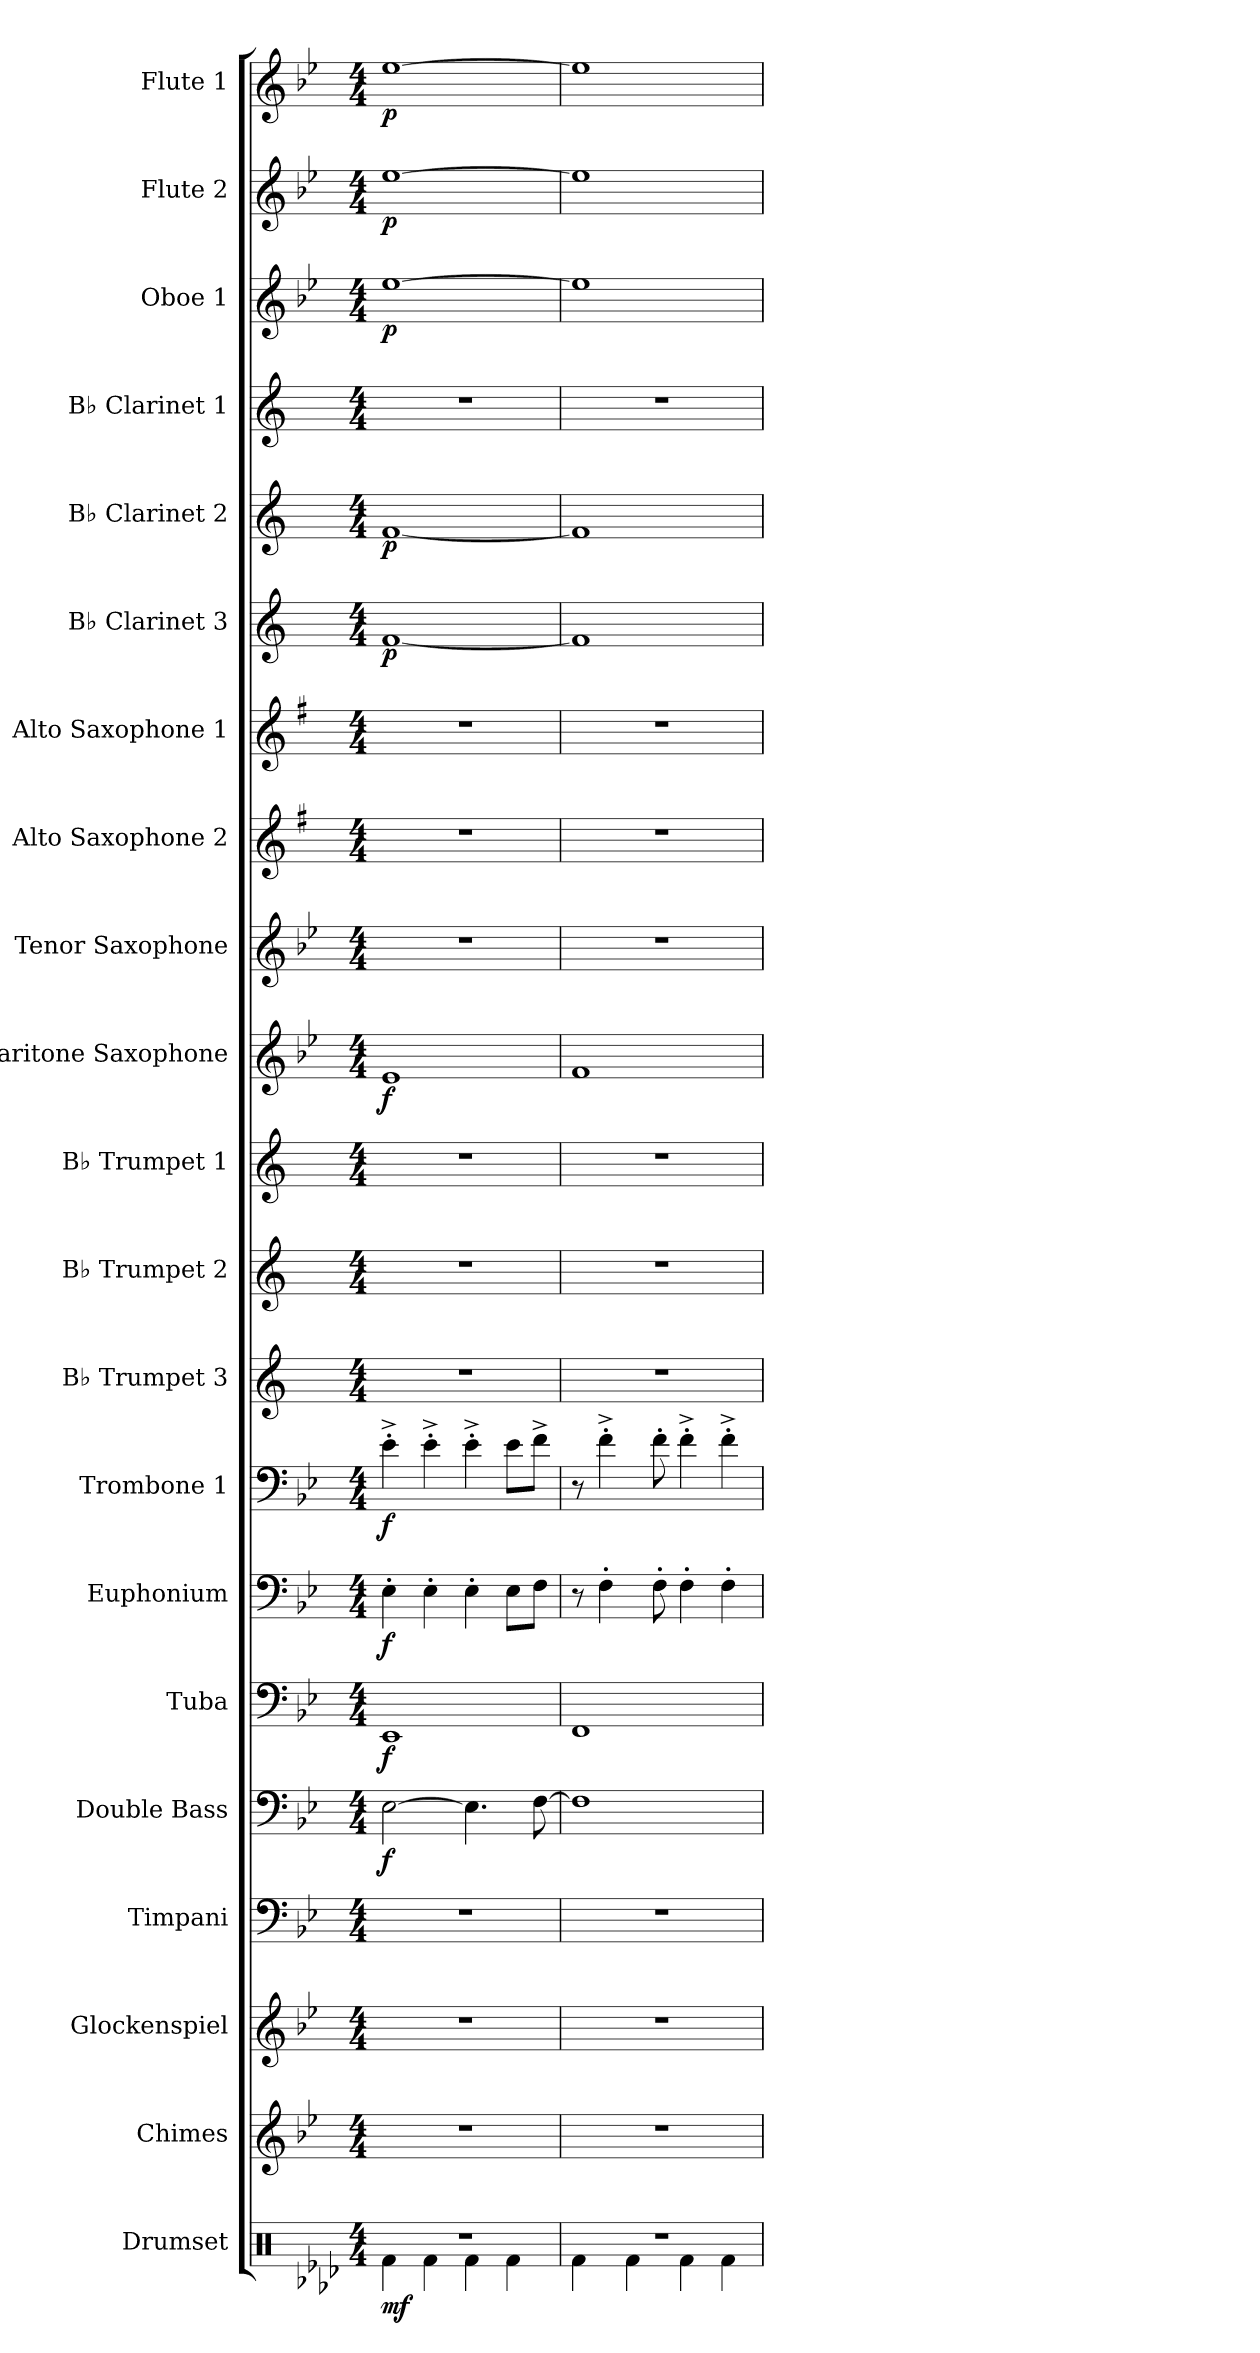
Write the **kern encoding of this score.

**kern	**dynam	**kern	**kern	**kern	**kern	**dynam	**kern	**dynam	**kern	**dynam	**kern	**dynam	**kern	**kern	**kern	**kern	**dynam	**kern	**kern	**kern	**kern	**dynam	**kern	**dynam	**kern	**kern	**dynam	**kern	**dynam	**kern	**dynam
*part21	*part21	*part20	*part19	*part18	*part17	*part17	*part16	*part16	*part15	*part15	*part14	*part14	*part13	*part12	*part11	*part10	*part10	*part9	*part8	*part7	*part6	*part6	*part5	*part5	*part4	*part3	*part3	*part2	*part2	*part1	*part1
*staff21	*staff21	*staff20	*staff19	*staff18	*staff17	*staff17	*staff16	*staff16	*staff15	*staff15	*staff14	*staff14	*staff13	*staff12	*staff11	*staff10	*staff10	*staff9	*staff8	*staff7	*staff6	*staff6	*staff5	*staff5	*staff4	*staff3	*staff3	*staff2	*staff2	*staff1	*staff1
*I"Drumset	*	*I"Chimes	*I"Glockenspiel	*I"Timpani	*I"Double Bass	*	*I"Tuba	*	*I"Euphonium	*	*I"Trombone 1	*	*I"B♭ Trumpet 3	*I"B♭ Trumpet 2	*I"B♭ Trumpet 1	*I"Baritone Saxophone	*	*I"Tenor Saxophone	*I"Alto Saxophone 2	*I"Alto Saxophone 1	*I"B♭ Clarinet 3	*	*I"B♭ Clarinet 2	*	*I"B♭ Clarinet 1	*I"Oboe 1	*	*I"Flute 2	*	*I"Flute 1	*
*I'D. Set	*	*I'Cme.	*I'Glk.	*I'Timp.	*I'Db.	*	*I'Tba.	*	*I'Euph.	*	*I'Tbn. 1	*	*I'B♭ Tpt. 3	*I'B♭ Tpt. 2	*I'B♭ Tpt. 1	*I'Bar. Sax.	*	*I'T. Sax.	*I'A. Sax. 2	*I'A. Sax. 1	*I'B♭ Cl. 3	*	*I'B♭ Cl. 2	*	*I'B♭ Cl. 1	*I'Ob. 1	*	*I'Fl. 2	*	*I'Fl. 1	*
*clefX	*	*clefG2	*clefG2	*clefF4	*clefF4	*	*clefF4	*	*clefF4	*	*clefF4	*	*clefG2	*clefG2	*clefG2	*clefG2	*	*clefG2	*clefG2	*clefG2	*clefG2	*	*clefG2	*	*clefG2	*clefG2	*	*clefG2	*	*clefG2	*
*	*	*	*ITrd-14c-24	*	*ITrd7c12	*	*	*	*	*	*	*	*ITrd1c2	*ITrd1c2	*ITrd1c2	*ITrd12c21	*	*ITrd8c14	*ITrd5c9	*ITrd5c9	*ITrd1c2	*	*ITrd1c2	*	*ITrd1c2	*	*	*	*	*	*
*k[b-e-a-d-]	*	*k[b-e-]	*k[b-e-]	*k[b-e-]	*k[b-e-]	*	*k[b-e-]	*	*k[b-e-]	*	*k[b-e-]	*	*k[b-e-]	*k[b-e-]	*k[b-e-]	*k[b-e-]	*	*k[b-e-]	*k[b-e-]	*k[b-e-]	*k[b-e-]	*	*k[b-e-]	*	*k[b-e-]	*k[b-e-]	*	*k[b-e-]	*	*k[b-e-]	*
*M4/4	*	*M4/4	*M4/4	*M4/4	*M4/4	*	*M4/4	*	*M4/4	*	*M4/4	*	*M4/4	*M4/4	*M4/4	*M4/4	*	*M4/4	*M4/4	*M4/4	*M4/4	*	*M4/4	*	*M4/4	*M4/4	*	*M4/4	*	*M4/4	*
*MM138	*	*MM138	*MM138	*MM138	*MM138	*	*MM138	*	*MM138	*	*MM138	*	*MM138	*MM138	*MM138	*MM138	*	*MM138	*MM138	*MM138	*MM138	*	*MM138	*	*MM138	*MM138	*	*MM138	*	*MM138	*
=1	=1	=1	=1	=1	=1	=1	=1	=1	=1	=1	=1	=1	=1	=1	=1	=1	=1	=1	=1	=1	=1	=1	=1	=1	=1	=1	=1	=1	=1	=1	=1
*^	*	*	*	*	*	*	*	*	*	*	*	*	*	*	*	*	*	*	*	*	*	*	*	*	*	*	*	*	*	*	*
!	!	!LO:DY:b	!	!	!	!	!LO:DY:b	!	!LO:DY:b	!	!LO:DY:b	!	!LO:DY:b	!	!	!	!	!LO:DY:b	!	!	!	!	!LO:DY:b	!	!LO:DY:b	!	!	!LO:DY:b	!	!LO:DY:b	!	!LO:DY:b
1r	4Rf\	mf	1r	1r	1r	[2EE-\	f	1EE-	f	4E-'\	f	4e-'^\	f	1r	1r	1r	1E-	f	1r	1r	1r	[1e-	p	[1e-	p	1r	[1ee-	p	[1ee-	p	[1ee-	p
.	4Rf\	.	.	.	.	.	.	.	.	4E-'\	.	4e-'^\	.	.	.	.	.	.	.	.	.	.	.	.	.	.	.	.	.	.	.	.
.	4Rf\	.	.	.	.	4.EE-\]	.	.	.	4E-'\	.	4e-'^\	.	.	.	.	.	.	.	.	.	.	.	.	.	.	.	.	.	.	.	.
.	4Rf\	.	.	.	.	.	.	.	.	8E-\L	.	8e-\L	.	.	.	.	.	.	.	.	.	.	.	.	.	.	.	.	.	.	.	.
.	.	.	.	.	.	[8FF\	.	.	.	8F\J	.	8f^\J	.	.	.	.	.	.	.	.	.	.	.	.	.	.	.	.	.	.	.	.
=2	=2	=2	=2	=2	=2	=2	=2	=2	=2	=2	=2	=2	=2	=2	=2	=2	=2	=2	=2	=2	=2	=2	=2	=2	=2	=2	=2	=2	=2	=2	=2	=2
1r	4Rf\	.	1r	1r	1r	1FF]	.	1FF	.	8r	.	8r	.	1r	1r	1r	1F	.	1r	1r	1r	1e-]	.	1e-]	.	1r	1ee-]	.	1ee-]	.	1ee-]	.
.	.	.	.	.	.	.	.	.	.	4F'\	.	4f'^\	.	.	.	.	.	.	.	.	.	.	.	.	.	.	.	.	.	.	.	.
.	4Rf\	.	.	.	.	.	.	.	.	.	.	.	.	.	.	.	.	.	.	.	.	.	.	.	.	.	.	.	.	.	.	.
.	.	.	.	.	.	.	.	.	.	8F'\	.	8f'\	.	.	.	.	.	.	.	.	.	.	.	.	.	.	.	.	.	.	.	.
.	4Rf\	.	.	.	.	.	.	.	.	4F'\	.	4f'^\	.	.	.	.	.	.	.	.	.	.	.	.	.	.	.	.	.	.	.	.
.	4Rf\	.	.	.	.	.	.	.	.	4F'\	.	4f'^\	.	.	.	.	.	.	.	.	.	.	.	.	.	.	.	.	.	.	.	.
*v	*v	*	*	*	*	*	*	*	*	*	*	*	*	*	*	*	*	*	*	*	*	*	*	*	*	*	*	*	*	*	*	*
=	=	=	=	=	=	=	=	=	=	=	=	=	=	=	=	=	=	=	=	=	=	=	=	=	=	=	=	=	=	=	=
*-	*-	*-	*-	*-	*-	*-	*-	*-	*-	*-	*-	*-	*-	*-	*-	*-	*-	*-	*-	*-	*-	*-	*-	*-	*-	*-	*-	*-	*-	*-	*-
